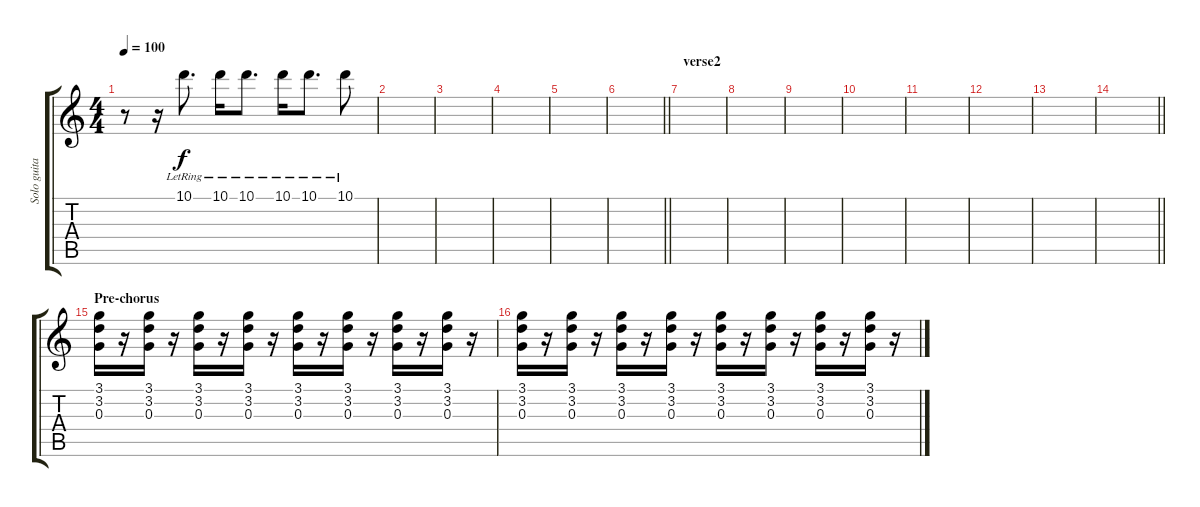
\track ("Solo guitar" "Solo guita") {instrument electricguitarjazz}
\staff {score tabs}
\tuning (E4 B3 G3 D3 A2 E2) {hide}
\ts (4 4)
\tempo 100
\clef g2
\ks c
r.8{dy f} r.16 10.1{lr}.8{d} 10.1{lr}.16 10.1{lr}.8{d} 10.1{lr}.16 10.1{lr}.8{d} 10.1{lr}.8 |
|
|
|
|
\barLineRight lightlight
|
\section ("" "verse2")
|
|
|
|
|
|
|
\barLineRight lightlight
|
\section ("" "Pre-chorus")
(3.1 3.2 0.3).16{volume 9 instrument overdrivenguitar} r.16 (3.1 3.2 0.3).16 r.16 (3.1 3.2 0.3).16 r.16 (3.1 3.2 0.3).16 r.16 (3.1 3.2 0.3).16 r.16 (3.1 3.2 0.3).16 r.16 (3.1 3.2 0.3).16 r.16 (3.1 3.2 0.3).16 r.16 |
(3.1 3.2 0.3).16 r.16 (3.1 3.2 0.3).16 r.16 (3.1 3.2 0.3).16 r.16 (3.1 3.2 0.3).16 r.16 (3.1 3.2 0.3).16 r.16 (3.1 3.2 0.3).16 r.16 (3.1 3.2 0.3).16 r.16 (3.1 3.2 0.3).16 r.16
